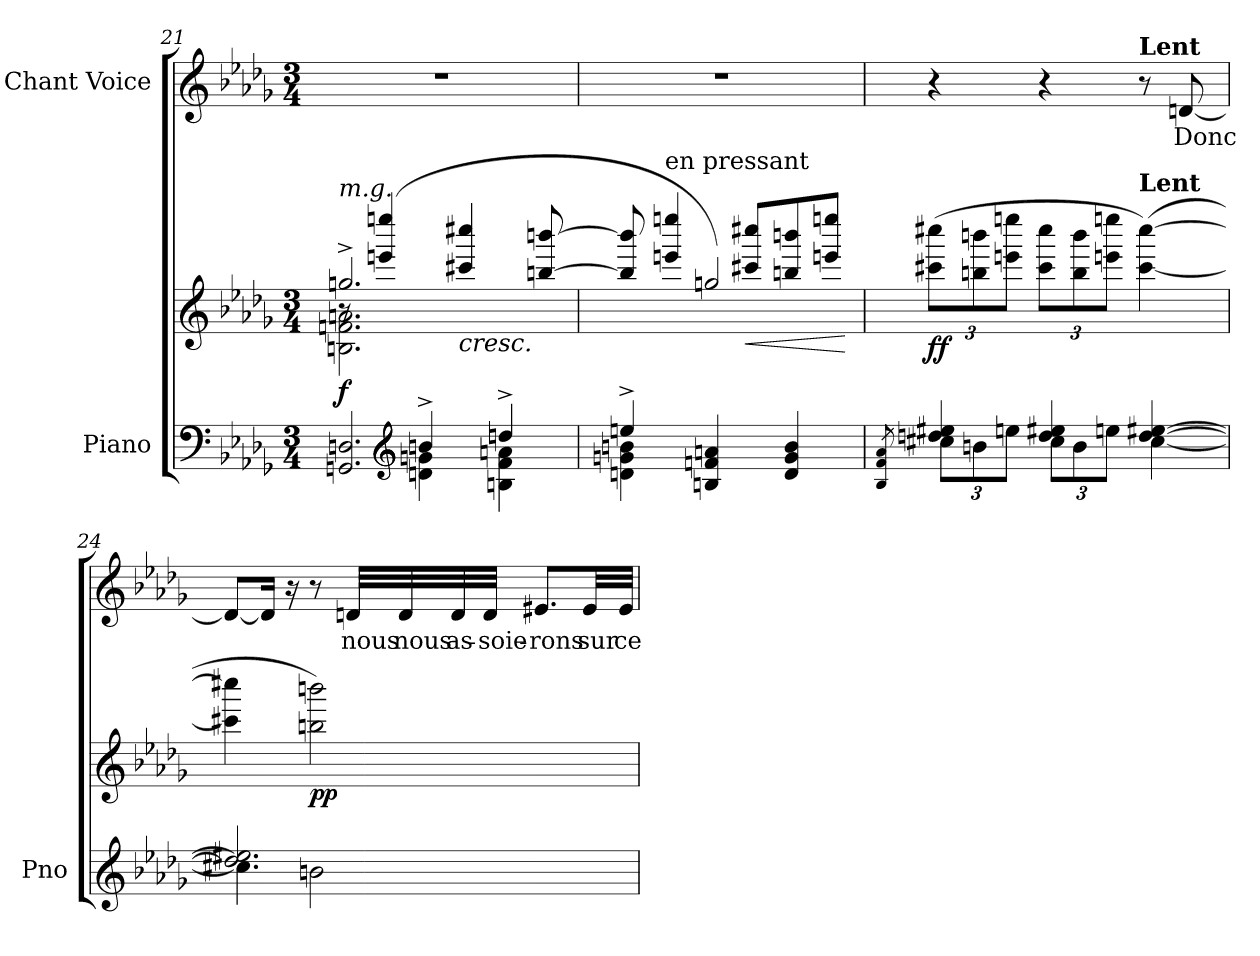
**kern	**kern	**dynam	**kern	**text	**dynam
*part2	*part2	*part2	*part1	*part1	*part1
*staff3	*staff2	*staff2/3	*staff1	*staff1	*staff1
*I"Piano	*	*	*I"Chant Voice	*	*
*I'Pno	*	*	*	*	*
*clefF4	*clefG2	*	*clefG2	*	*
*k[b-e-a-d-g-]	*k[b-e-a-d-g-]	*	*k[b-e-a-d-g-]	*	*
*M3/4	*M3/4	*	*M3/4	*	*
=21	=21	=21	=21	=21	=21
*^	*^	*	*	*	*
*	*^	*	*^	*	*	*	*
!	!	!	!LO:TX:i:t=m.g.	!	!	!	!	!	!
!	!	!	!	!	!	!LO:DY:b	!	!	!
4ryy	4ryy	2.GGn/ 2.Dn/	8r	2.Bn\ 2.fn\ 2.an\	2.ggn^/	f	2.r	.	.
.	.	.	(4eeen/ 4eeeen/	.	.	.	.	.	.
*clefG2	*	*	*	*	*	*	*	*	*
(4bn^/	4dn\ 4gn\	.	.	.	.	.	.	.	.
!	!	!	!	!	!	!LO:HP:b	!	!	!
.	.	.	4ccc#X/ 4cccc#X/	.	.	<	.	.	.
4ddn^/	4Bn\ 4f\ 4an\	.	.	.	.	.	.	.	.
.	.	.	[<8bbn/ [8bbbn/	.	.	.	.	.	.
*	*v	*v	*	*	*	*	*	*	*
*	*	*	*v	*v	*	*	*	*
=22	=22	=22	=22	=22	=22	=22	=22
4een^/	4dn\ 4gn\ 4bn\	8bb/] 8bbb/]	4ryy	.	2.r	.	.
!	!	!LO:TX:a:t=en pressant	!	!	!	!	!
.	.	4eeen/ 4eeeen/	.	.	.	.	.
2ryy	4Bn/ 4fn/ 4an/	.	2ggn/)	.	.	.	.
!	!	!	!	!LO:HP:b	!	!	!
.	.	8ccc#X/ 8cccc#X/L	.	<	.	.	.
.	4d/ 4g/ 4b/	8bbn/ 8bbbn/	.	.	.	.	.
.	.	8eeen/ 8eeeen/J)	.	.	.	.	.
*v	*v	*	*	*	*	*	*
*	*v	*v	*	*	*	*
.	.	[	.	.	.
=23	=23	=23	=23	=23	=23
8qB-/ 8qf/ 8qa-/	.	.	.	.	.
*^	*	*	*	*	*
*	*Xbrackettup	*Xbrackettup	*	*	*	*
!	!	!	!LO:DY:b	!	!	!
4ddn/ 4ee#X/	12cc#X\L	(12ccc#X\ 12cccc#X\L	ff	4r	.	.
.	12bn\	12bbn\ 12bbbn\	.	.	.	.
.	12een\J	12eeen\ 12eeeen\J	.	.	.	.
4dd/ 4ee#X/	12cc#\L	12ccc#\ 12cccc#\L	.	4r	.	.
.	12b\	12bb\ 12bbb\	.	.	.	.
.	12een\J	12eeen\ 12eeeen\J	.	.	.	.
!	!	!	!	!LO:TX:a:B:t=Lent	!	!
!	!	!LO:TX:a:B:t=Lent	!	!	!	!
!	!	!	!	!	!	!LO:DY:a
!	!	!	!	!	!	!LO:DY:n=1:a
[4dd/ [4ee#X/	[4cc#\	([4ccc#\ [4cccc#\)	.	8r	.	p other-dynamics
.	.	.	.	[8dn/	Donc	.
*v	*v	*	*	*	*	*
.	.	[	.	.	.
=24	=24	=24	=24	=24	=24
*^	*	*	*	*	*
2.ddn/] 2.ee#X/]	4cc#X\]	4ccc#X\] 4cccc#X\]	.	8dn/L_	.	.
.	.	.	.	16d/Jk]	.	.
.	.	.	.	16r	.	.
!	!	!	!LO:DY:b	!	!	!
.	2bn\	2bbn\ 2bbbn\)	pp	8r	.	.
.	.	.	.	32d/LLL	nous	.
.	.	.	.	32d/	nous	.
.	.	.	.	32d/	as-	.
.	.	.	.	32d/JJJ	-soie-	.
.	.	.	.	8.e#X/L	-rons	.
.	.	.	.	32e#/LL	sur	.
.	.	.	.	32e#/JJJ	ce	.
*v	*v	*	*	*	*	*
=	=	=	=	=	=
*-	*-	*-	*-	*-	*-
